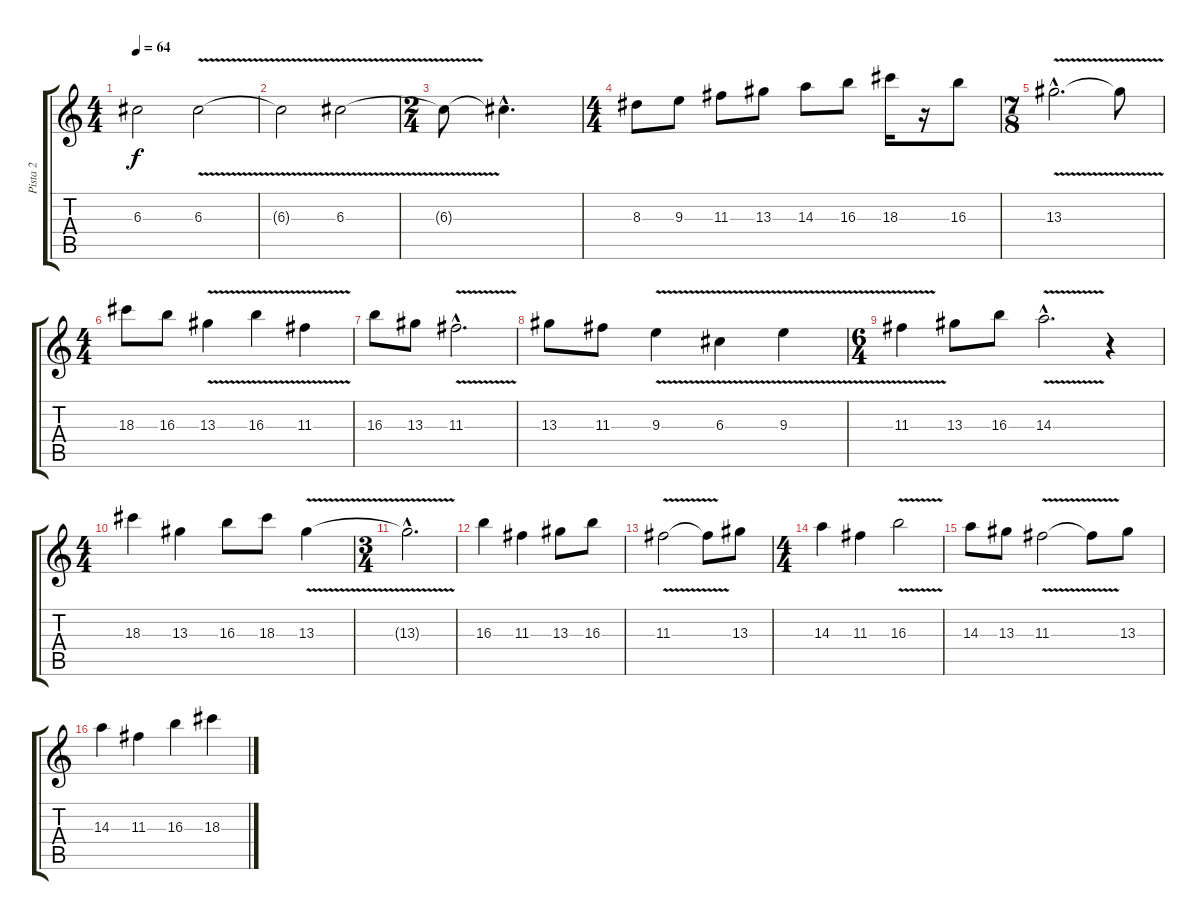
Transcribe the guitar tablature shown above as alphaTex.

\track ("Pista 2" "Pista 2") {instrument overdrivenguitar}
\staff {score tabs}
\tuning (E4 B3 G3 D3 A2 E2) {hide}
\ts (4 4)
\tempo 64
\clef g2
\ks c
6.3{t}.2{dy f} 6.3{v}.2 |
6.3{t}.2 6.3{v}.2 |
\ts (2 4)
6.3{t}.8 6.3{hac t}.4{d} |
\ts (4 4)
8.3.8 9.3.8 11.3.8 13.3.8 14.3.8 16.3.8 18.3.16 r.16 16.3.8 |
\ts (7 8)
13.3{v hac}.2{d} 13.3{t}.8 |
\ts (4 4)
18.3.8 16.3.8 13.3{v}.4 16.3{v}.4 11.3{v}.4 |
16.3.8 13.3.8 11.3{v hac}.2{d} |
13.3.8 11.3.8 9.3{v}.4 6.3{v}.4 9.3{v}.4 |
\ts (6 4)
11.3{v}.4 13.3.8 16.3.8 14.3{v hac}.2{d} r.4 |
\ts (4 4)
18.3.4 13.3.4 16.3.8 18.3.8 13.3{v}.4 |
\ts (3 4)
13.3{hac t}.2{d} |
16.3.4 11.3.4 13.3.8 16.3.8 |
11.3{v}.2 11.3{t}.8 13.3.8 |
\ts (4 4)
14.3.4 11.3.4 16.3{v}.2 |
14.3.8 13.3.8 11.3{v}.2 11.3{t}.8 13.3.8 |
14.3.4 11.3.4 16.3.4 18.3.4
